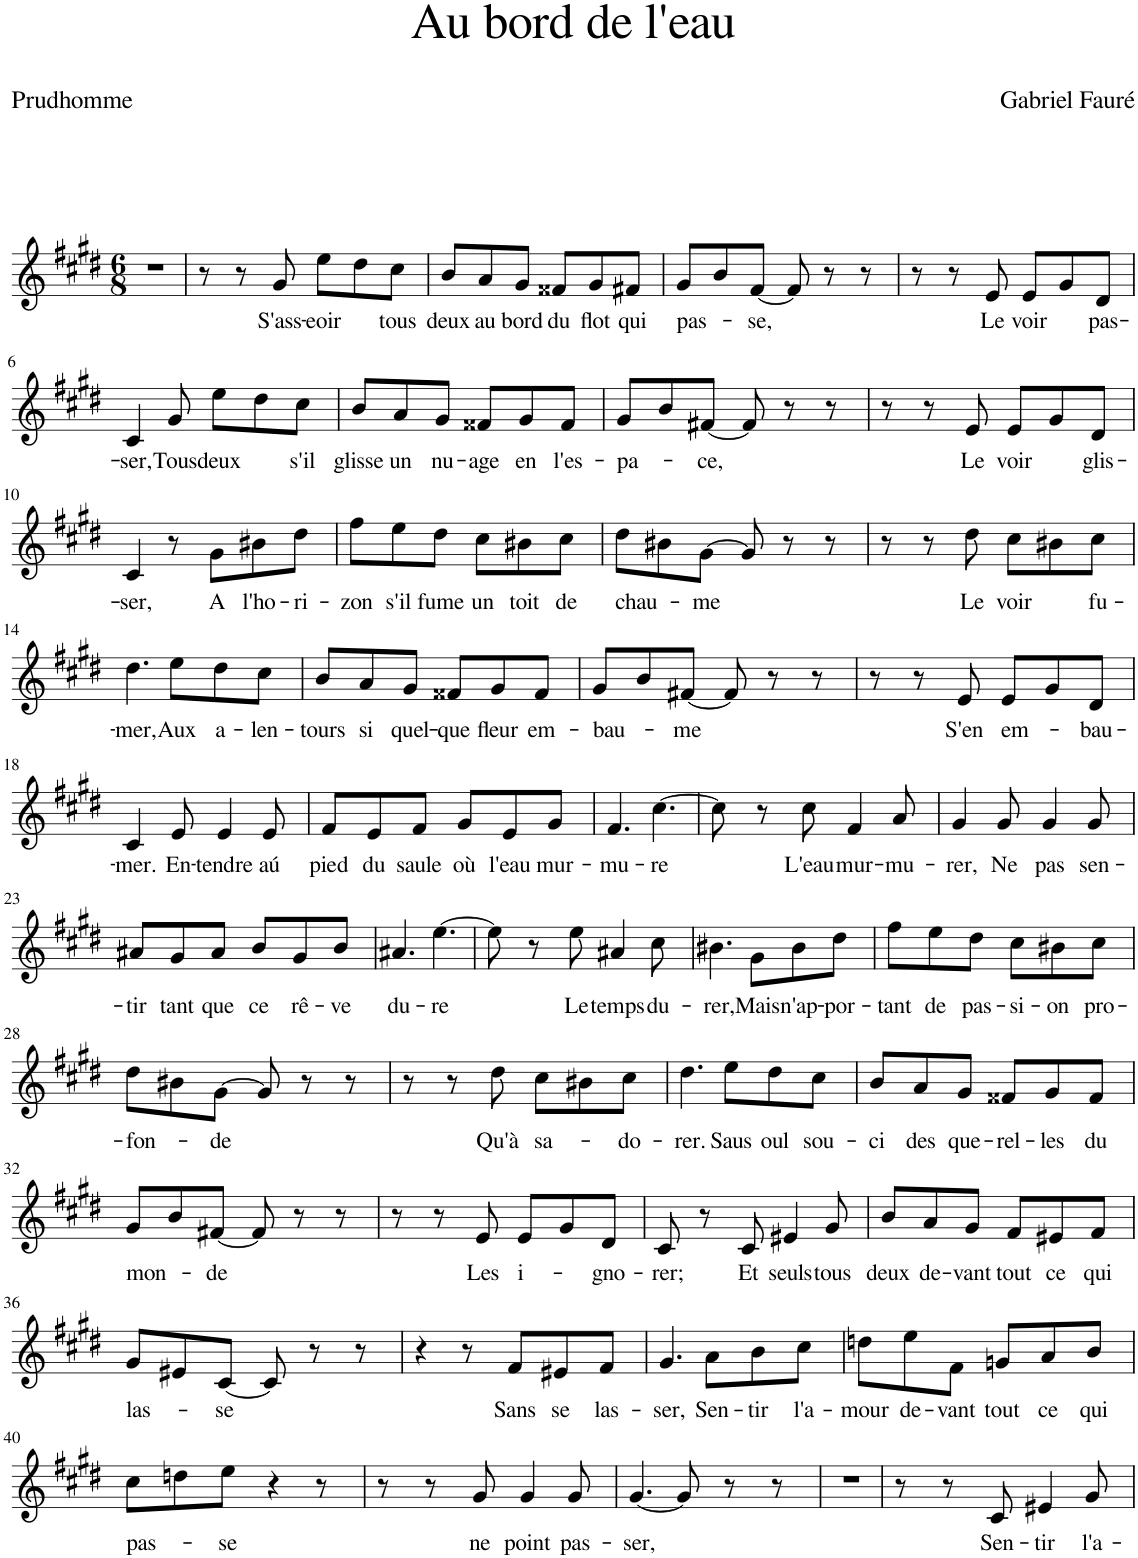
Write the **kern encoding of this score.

**kern	**text
*part1	*part1
*staff1	*staff1
*I"Piano	*
*I'Pno	*
*clefG2	*
*k[f#c#g#d#]	*
*M6/8	*
=1	=1
2.r	.
=2	=2
8r	.
8r	.
!	!LO:LY:b
8g#/	S'ass-
!	!LO:LY:b
8ee\L	-eoir
8dd#\	.
!	!LO:LY:b
8cc#\J	tous
=3	=3
!	!LO:LY:b
8b/L	deux
!	!LO:LY:b
8a/	au
!	!LO:LY:b
8g#/J	bord
!	!LO:LY:b
8f##X/L	du
!	!LO:LY:b
8g#/	flot
!	!LO:LY:b
8f#X/J	qui
=4	=4
!	!LO:LY:b
8g#/L	pas-
8b/	.
!	!LO:LY:b
[8f#/J	-se,
8f#/]	.
8r	.
8r	.
=5	=5
8r	.
8r	.
!	!LO:LY:b
8e/	Le
!	!LO:LY:b
8e/L	voir
8g#/	.
!	!LO:LY:b
8d#/J	pas-
!!LO:LB:g=z
=6	=6
!	!LO:LY:b
4c#/	-ser,
!	!LO:LY:b
8g#/	Tous
!	!LO:LY:b
8ee\L	deux
8dd#\	.
!	!LO:LY:b
8cc#\J	s'il
=7	=7
!	!LO:LY:b
8b/L	glisse
!	!LO:LY:b
8a/	un
!	!LO:LY:b
8g#/J	nu-
!	!LO:LY:b
8f##X/L	-age
!	!LO:LY:b
8g#/	en
!	!LO:LY:b
8f##/J	l'es-
=8	=8
!	!LO:LY:b
8g#/L	-pa-
8b/	.
!	!LO:LY:b
[8f#X/J	-ce,
8f#/]	.
8r	.
8r	.
=9	=9
8r	.
8r	.
!	!LO:LY:b
8e/	Le
!	!LO:LY:b
8e/L	voir
8g#/	.
!	!LO:LY:b
8d#/J	glis-
!!LO:LB:g=z
=10	=10
!	!LO:LY:b
4c#/	-ser,
8r	.
!	!LO:LY:b
8g#\L	A
!	!LO:LY:b
8b#X\	l'ho-
!	!LO:LY:b
8dd#\J	-ri-
=11	=11
!	!LO:LY:b
8ff#\L	-zon
!	!LO:LY:b
8ee\	s'il
!	!LO:LY:b
8dd#\J	fume
!	!LO:LY:b
8cc#\L	un
!	!LO:LY:b
8b#X\	toit
!	!LO:LY:b
8cc#\J	de
=12	=12
!	!LO:LY:b
8dd#\L	chau-
8b#X\	.
!	!LO:LY:b
[8g#\J	-me
8g#/]	.
8r	.
8r	.
=13	=13
8r	.
8r	.
!	!LO:LY:b
8dd#\	Le
!	!LO:LY:b
8cc#\L	voir
8b#X\	.
!	!LO:LY:b
8cc#\J	fu-
!!LO:LB:g=z
=14	=14
!	!LO:LY:b
4.dd#\	-mer,
!	!LO:LY:b
8ee\L	Aux
!	!LO:LY:b
8dd#\	a-
!	!LO:LY:b
8cc#\J	-len-
=15	=15
!	!LO:LY:b
8b/L	-tours
!	!LO:LY:b
8a/	si
!	!LO:LY:b
8g#/J	quel-
!	!LO:LY:b
8f##X/L	-que
!	!LO:LY:b
8g#/	fleur
!	!LO:LY:b
8f##/J	em-
=16	=16
!	!LO:LY:b
8g#/L	-bau-
8b/	.
!	!LO:LY:b
[8f#X/J	-me
8f#/]	.
8r	.
8r	.
=17	=17
8r	.
8r	.
!	!LO:LY:b
8e/	S'en
!	!LO:LY:b
8e/L	em-
8g#/	.
!	!LO:LY:b
8d#/J	-bau-
!!LO:LB:g=z
=18	=18
!	!LO:LY:b
4c#/	-mer.
!	!LO:LY:b
8e/	En-
!	!LO:LY:b
4e/	-tendre
!	!LO:LY:b
8e/	aú
=19	=19
!	!LO:LY:b
8f#/L	pied
!	!LO:LY:b
8e/	du
!	!LO:LY:b
8f#/J	saule
!	!LO:LY:b
8g#/L	où
!	!LO:LY:b
8e/	l'eau
!	!LO:LY:b
8g#/J	mur-
=20	=20
!	!LO:LY:b
4.f#/	-mu-
!	!LO:LY:b
[4.cc#\	-re
=21	=21
8cc#\]	.
8r	.
!	!LO:LY:b
8cc#\	L'eau
!	!LO:LY:b
4f#/	-mur-
!	!LO:LY:b
8a/	-mu-
=22	=22
!	!LO:LY:b
4g#/	-rer,
!	!LO:LY:b
8g#/	Ne
!	!LO:LY:b
4g#/	pas
!	!LO:LY:b
8g#/	sen-
!!LO:LB:g=z
=23	=23
!	!LO:LY:b
8a#X/L	-tir
!	!LO:LY:b
8g#/	tant
!	!LO:LY:b
8a#/J	que
!	!LO:LY:b
8b/L	ce
!	!LO:LY:b
8g#/	rê-
!	!LO:LY:b
8b/J	-ve
=24	=24
!	!LO:LY:b
4.a#X/	du-
!	!LO:LY:b
[4.ee\	-re
=25	=25
8ee\]	.
8r	.
!	!LO:LY:b
8ee\	Le
!	!LO:LY:b
4a#X/	temps
!	!LO:LY:b
8cc#\	du-
=26	=26
!	!LO:LY:b
4.b#X\	-rer,
!	!LO:LY:b
8g#\L	Mais
!	!LO:LY:b
8b#\	n'ap-
!	!LO:LY:b
8dd#\J	-por-
=27	=27
!	!LO:LY:b
8ff#\L	-tant
!	!LO:LY:b
8ee\	de
!	!LO:LY:b
8dd#\J	pas-
!	!LO:LY:b
8cc#\L	-si-
!	!LO:LY:b
8b#X\	-on
!	!LO:LY:b
8cc#\J	pro-
!!LO:LB:g=z
=28	=28
!	!LO:LY:b
8dd#\L	-fon-
8b#X\	.
!	!LO:LY:b
[8g#\J	-de
8g#/]	.
8r	.
8r	.
=29	=29
8r	.
8r	.
!	!LO:LY:b
8dd#\	Qu'à
!	!LO:LY:b
8cc#\L	sa-
8b#X\	.
!	!LO:LY:b
8cc#\J	-do-
=30	=30
!	!LO:LY:b
4.dd#\	-rer.
!	!LO:LY:b
8ee\L	Saus
!	!LO:LY:b
8dd#\	oul
!	!LO:LY:b
8cc#\J	sou-
=31	=31
!	!LO:LY:b
8b/L	-ci
!	!LO:LY:b
8a/	des
!	!LO:LY:b
8g#/J	que-
!	!LO:LY:b
8f##X/L	-rel-
!	!LO:LY:b
8g#/	-les
!	!LO:LY:b
8f##/J	du
!!LO:LB:g=z
=32	=32
!	!LO:LY:b
8g#/L	mon-
8b/	.
!	!LO:LY:b
[8f#X/J	-de
8f#/]	.
8r	.
8r	.
=33	=33
8r	.
8r	.
!	!LO:LY:b
8e/	Les
!	!LO:LY:b
8e/L	i-
8g#/	.
!	!LO:LY:b
8d#/J	-gno-
=34	=34
!	!LO:LY:b
8c#/	-rer;
8r	.
!	!LO:LY:b
8c#/	Et
!	!LO:LY:b
4e#X/	seuls
!	!LO:LY:b
8g#/	tous
=35	=35
!	!LO:LY:b
8b/L	deux
!	!LO:LY:b
8a/	de-
!	!LO:LY:b
8g#/J	-vant
!	!LO:LY:b
8f#/L	tout
!	!LO:LY:b
8e#X/	ce
!	!LO:LY:b
8f#/J	qui
!!LO:LB:g=z
=36	=36
!	!LO:LY:b
8g#/L	las-
8e#X/	.
!	!LO:LY:b
[8c#/J	-se
8c#/]	.
8r	.
8r	.
=37	=37
4r	.
8r	.
!	!LO:LY:b
8f#/L	Sans
!	!LO:LY:b
8e#X/	se
!	!LO:LY:b
8f#/J	las-
=38	=38
!	!LO:LY:b
4.g#/	-ser,
!	!LO:LY:b
8a\L	Sen-
!	!LO:LY:b
8b\	-tir
!	!LO:LY:b
8cc#\J	l'a-
=39	=39
!	!LO:LY:b
8ddn\L	-mour
!	!LO:LY:b
8ee\	de-
!	!LO:LY:b
8f#\J	-vant
!	!LO:LY:b
8gn/L	tout
!	!LO:LY:b
8a/	ce
!	!LO:LY:b
8b/J	qui
!!LO:LB:g=z
=40	=40
!	!LO:LY:b
8cc#\L	pas-
8ddn\	.
!	!LO:LY:b
8ee\J	-se
4r	.
8r	.
=41	=41
8r	.
8r	.
!	!LO:LY:b
8g#/	ne
!	!LO:LY:b
4g#/	point
!	!LO:LY:b
8g#/	pas-
=42	=42
!	!LO:LY:b
[4.g#/	-ser,
8g#/]	.
8r	.
8r	.
=43	=43
2.r	.
=44	=44
8r	.
8r	.
!	!LO:LY:b
8c#/	Sen-
!	!LO:LY:b
4e#X/	-tir
!	!LO:LY:b
8g#/	l'a-
=	=
*-	*-
